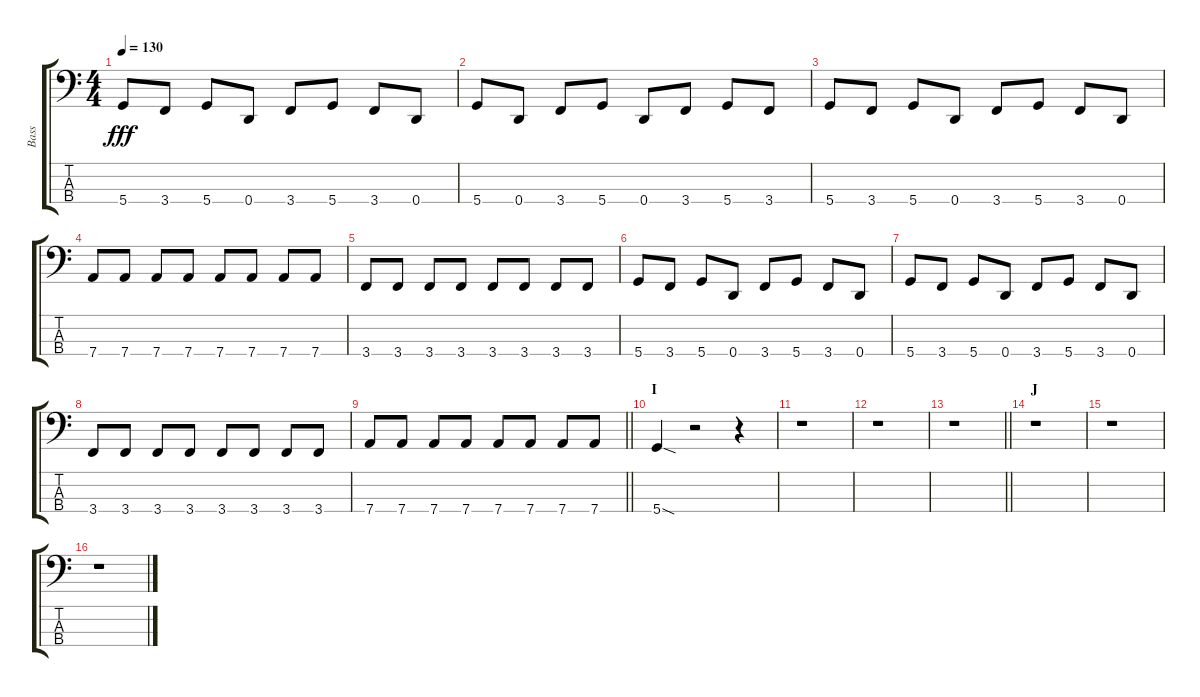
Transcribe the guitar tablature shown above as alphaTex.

\track ("Bass" "Bass") {instrument electricbassfinger}
\staff {score tabs}
\tuning (G2 D2 A1 D1) {hide}
\ts (4 4)
\tempo 130
\clef f4
\ks c
5.4.8{dy fff} 3.4.8 5.4.8 0.4.8 3.4.8 5.4.8 3.4.8 0.4.8 |
5.4.8 0.4.8 3.4.8 5.4.8 0.4.8 3.4.8 5.4.8 3.4.8 |
5.4.8 3.4.8 5.4.8 0.4.8 3.4.8 5.4.8 3.4.8 0.4.8 |
7.4.8 7.4.8 7.4.8 7.4.8 7.4.8 7.4.8 7.4.8 7.4.8 |
3.4.8 3.4.8 3.4.8 3.4.8 3.4.8 3.4.8 3.4.8 3.4.8 |
5.4.8 3.4.8 5.4.8 0.4.8 3.4.8 5.4.8 3.4.8 0.4.8 |
5.4.8 3.4.8 5.4.8 0.4.8 3.4.8 5.4.8 3.4.8 0.4.8 |
3.4.8 3.4.8 3.4.8 3.4.8 3.4.8 3.4.8 3.4.8 3.4.8 |
\barLineRight lightlight
7.4.8 7.4.8 7.4.8 7.4.8 7.4.8 7.4.8 7.4.8 7.4.8 |
\section ("" "I")
5.4{sod}.4 r.2 r.4 |
r.1 |
r.1 |
\barLineRight lightlight
r.1 |
\section ("" "J")
r.1 |
r.1 |
r.1
